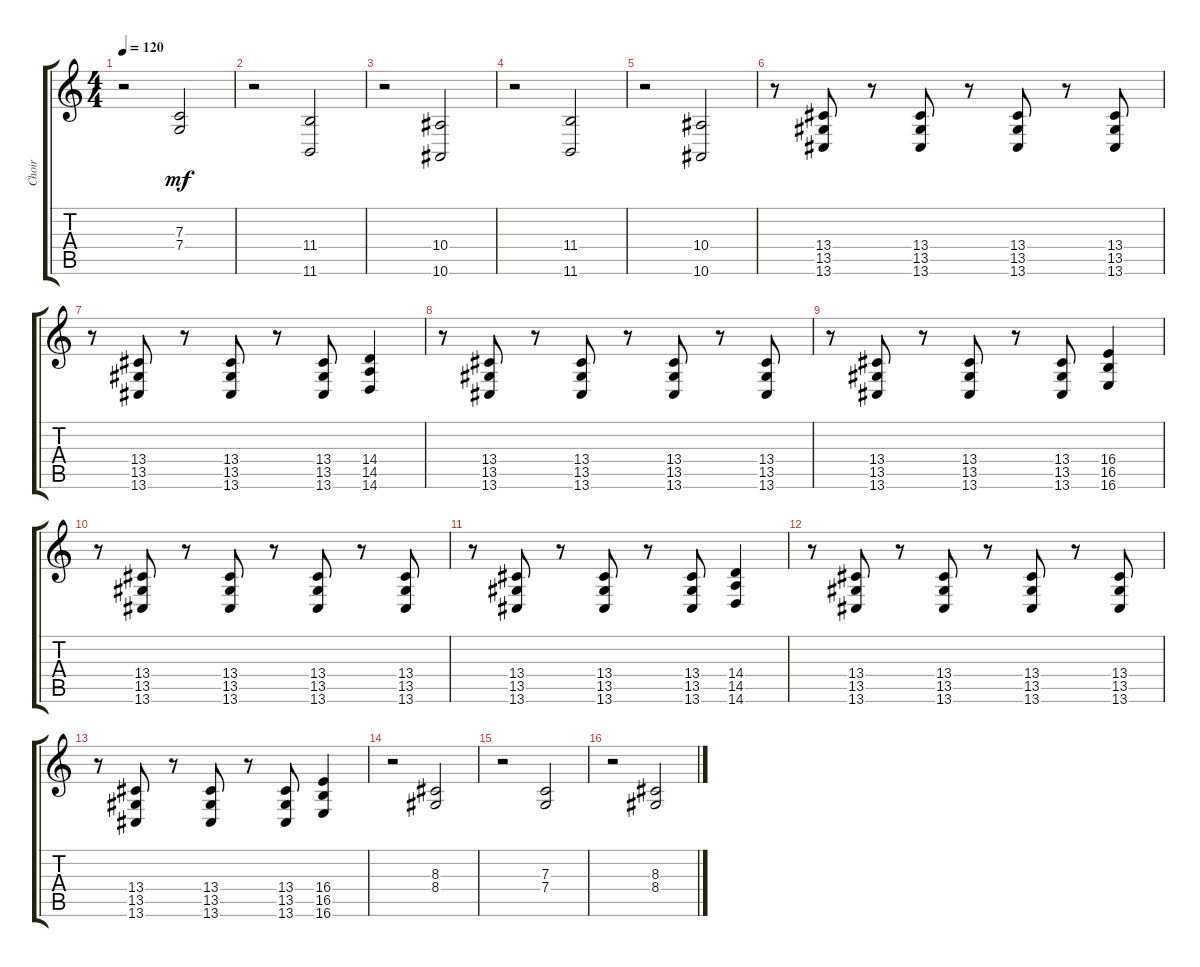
\track ("Choir" "Choir") {instrument choiraahs}
\staff {score tabs}
\tuning (D4 A3 F3 C3 G2 C2) {hide}
\ts (4 4)
\tempo 120
\clef g2
\ks aminor
r.2{dy mf} (7.3 7.4).2 |
r.2 (11.4 11.6).2 |
r.2 (10.4 10.6).2 |
r.2 (11.4 11.6).2 |
r.2 (10.4 10.6).2 |
r.8 (13.4 13.5 13.6).8 r.8 (13.4 13.5 13.6).8 r.8 (13.4 13.5 13.6).8 r.8 (13.4 13.5 13.6).8 |
r.8 (13.4 13.5 13.6).8 r.8 (13.4 13.5 13.6).8 r.8 (13.4 13.5 13.6).8 (14.4 14.5 14.6).4 |
r.8 (13.4 13.5 13.6).8 r.8 (13.4 13.5 13.6).8 r.8 (13.4 13.5 13.6).8 r.8 (13.4 13.5 13.6).8 |
r.8 (13.4 13.5 13.6).8 r.8 (13.4 13.5 13.6).8 r.8 (13.4 13.5 13.6).8 (16.4 16.5 16.6).4 |
r.8 (13.4 13.5 13.6).8 r.8 (13.4 13.5 13.6).8 r.8 (13.4 13.5 13.6).8 r.8 (13.4 13.5 13.6).8 |
r.8 (13.4 13.5 13.6).8 r.8 (13.4 13.5 13.6).8 r.8 (13.4 13.5 13.6).8 (14.4 14.5 14.6).4 |
r.8 (13.4 13.5 13.6).8 r.8 (13.4 13.5 13.6).8 r.8 (13.4 13.5 13.6).8 r.8 (13.4 13.5 13.6).8 |
r.8 (13.4 13.5 13.6).8 r.8 (13.4 13.5 13.6).8 r.8 (13.4 13.5 13.6).8 (16.4 16.5 16.6).4 |
r.2 (8.3 8.4).2 |
r.2 (7.3 7.4).2 |
r.2 (8.3 8.4).2
